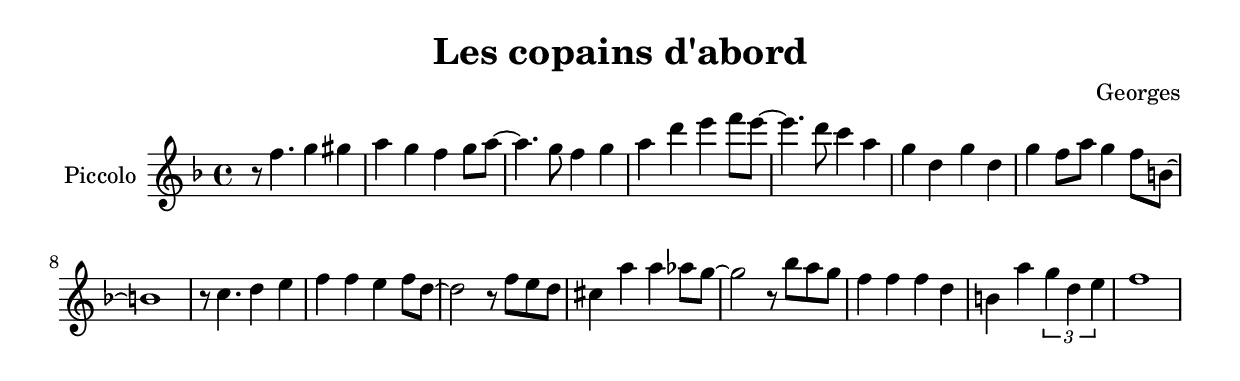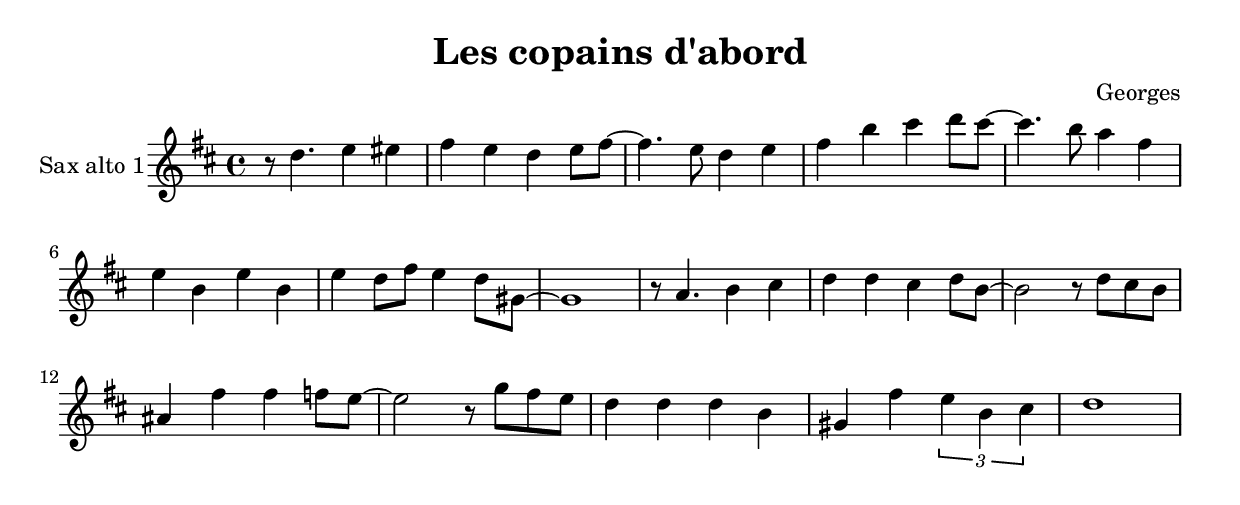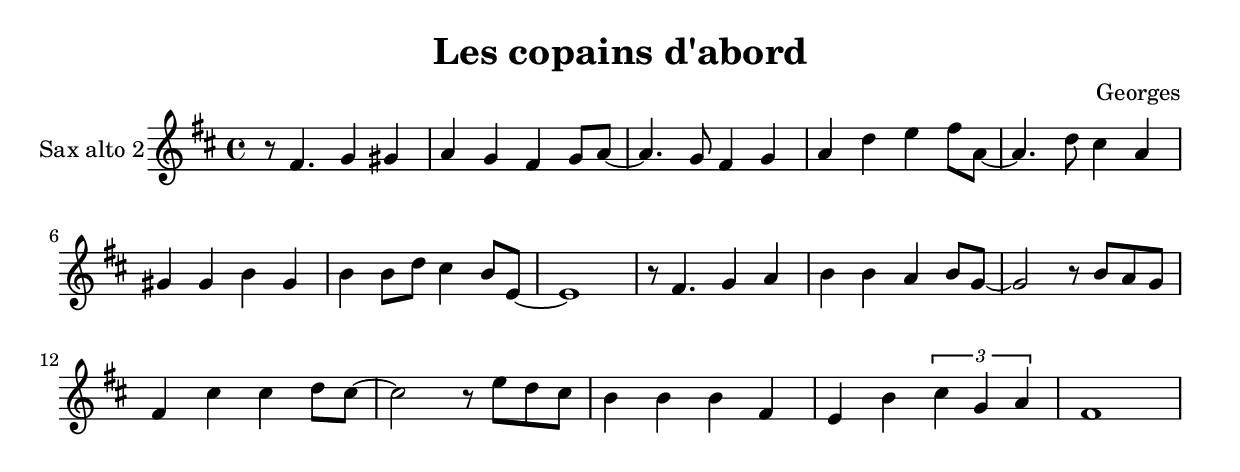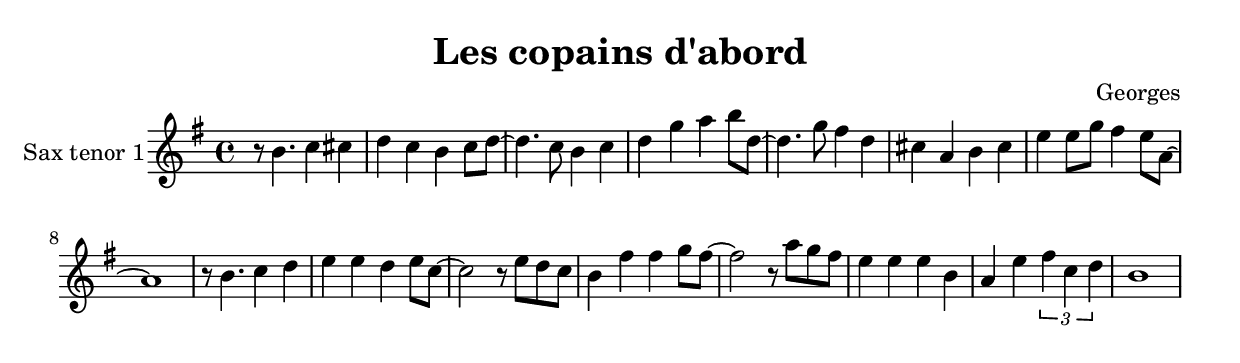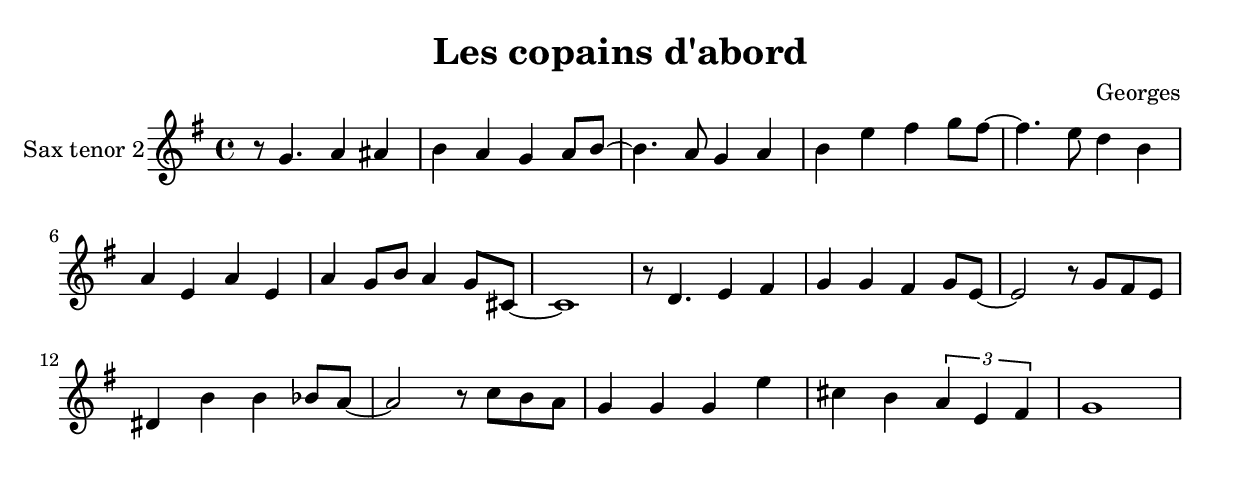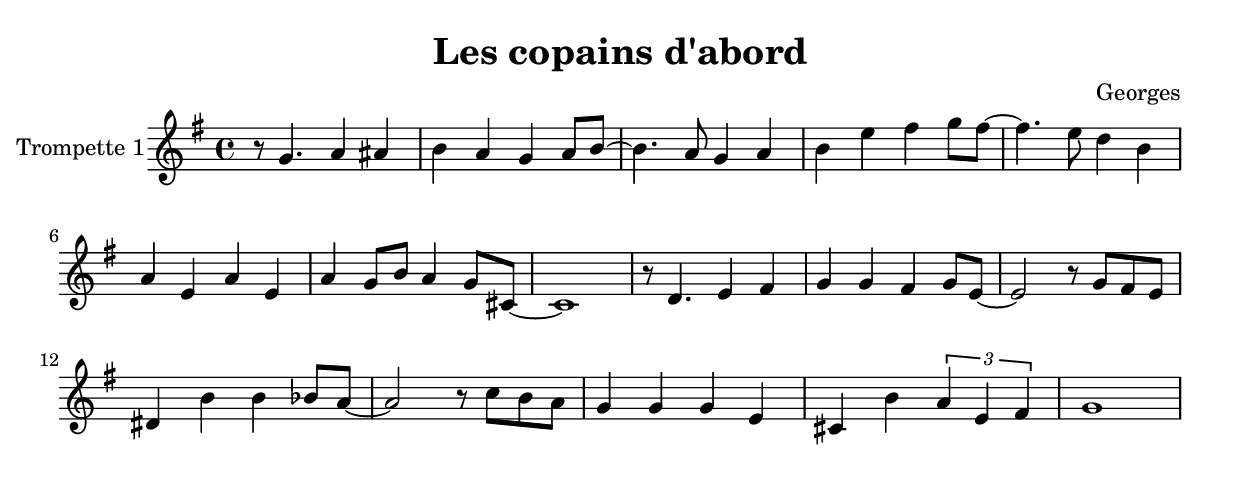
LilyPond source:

\version "2.18.2"
\language "français"

\header {
  title = "Les copains d'abord"
  subtitle = ""
  composer = "Georges"
}

global = {
  \key fa \major
  \time 4/4
}

voixUnCommon= {
  r8 fa4. sol4 sold | la sol fa sol8 la~ | la4. sol8 fa4 sol | la re mi fa8 mi~ | 
  mi4. re8 do4 la | sol re sol re | sol fa8 la sol4 fa8 si,~ | si1 |
  r8 do4. re4 mi | fa fa mi fa8 re~ | re2 r8 fa mi re | dod4 la' la lab8 sol~ | 
  sol2 r8 sib la sol |
}

voixDeuxCommon= { 
  r8 la4. sib4 si | do sib la sib8 do~ |  do4. sib8 la4 sib | do fa sol la8 do,~ | 
  do4. fa8 mi4 do | }
voixDeuxFin= { 
  re4 re8 fa mi4 re8 sol,~ | sol1 | r8 la4. sib4 do | re re do re8 sib~ |
  sib2 r8 re do sib | la4 mi' mi fa8 mi~ | mi2 r8 sol fa mi | re4 re re la |
  sol re'  \tuplet 3/2 {mi4 sib do} | la1 |
}

piccolo =  \relative do'' {
  \global
  \voixUnCommon {  fa4 fa fa re | si la' \tuplet 3/2 {sol4 re mi} |  fa1 | }
}

saxTenorUn = \transpose sib, do  \relative do'' {
  \global
  \voixDeuxCommon { si4 sol la si | } \voixDeuxFin
}

saxTenorDeux = \transpose sib, do  \relative do' {
  \global
  \voixUnCommon { fa4 fa fa re' | si la \tuplet 3/2 {sol4 re mi} |  fa1 | } 
}

trumpetUn =  \transpose sib do \piccolo
saxAltoUn =  \transpose mib do \piccolo
saxAltoDeux =  \transpose mib do  \relative do'' {
  \global
  \voixDeuxCommon { si4 si re si | } \voixDeuxFin
}

\book {
  \bookOutputSuffix "trumpet1"
  \score {
    \new Staff \with {
      instrumentName = "Trompette 1"
      midiInstrument = "trumpet"
    } \trumpetUn
    \layout { }
    \midi {
      \tempo 4=140
    }
  }
}

\book {
  \bookOutputSuffix "piccolo"
  \score {
    \new Staff \with {
      instrumentName = "Piccolo"
      midiInstrument = "piccolo"
    } \piccolo
    \layout { }
    \midi {
      \tempo 4=140
    }
  }
}

\book {
  \bookOutputSuffix "sax_alto1"
  \score {
    \new Staff \with {
      instrumentName = "Sax alto 1"
      midiInstrument = "sax alto"
    } \saxAltoUn
    \layout { }
    \midi {
      \tempo 4=140
    }
  }
}

\book {
  \bookOutputSuffix "sax_alto2"
  \score {
    \new Staff \with {
      instrumentName = "Sax alto 2"
      midiInstrument = "sax alto"
    } \saxAltoDeux
    \layout { }
    \midi {
      \tempo 4=140
    }
  }
}

\book {
  \bookOutputSuffix "tenor1"
  \score {
    \new Staff \with {
      instrumentName = "Sax tenor 1"
      midiInstrument = "sax tenor"
    } \saxTenorUn
    \layout { }
    \midi {
      \tempo 4=140
    }
  }
}

\book {
  \bookOutputSuffix "tenor2"
  \score {
    \new Staff \with {
      instrumentName = "Sax tenor 2"
      midiInstrument = "sax tenor"
    } \saxTenorDeux
    \layout { }
    \midi {
      \tempo 4=140
    }
  }
}
